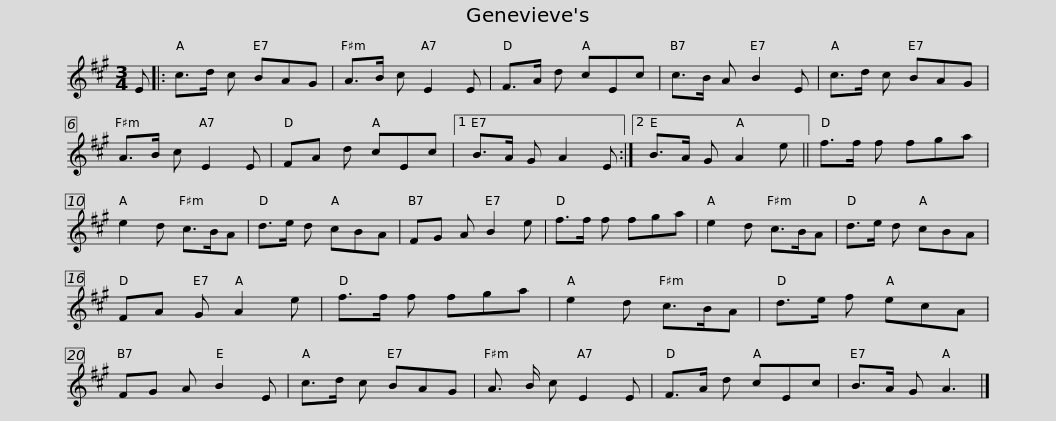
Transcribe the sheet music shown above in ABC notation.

X:1
L:1/8
M:3/4
I:linebreak $
K:A
V:1 treble
V:1
 E |: c>d c BAG | A>B c E2 E | F>A d cEc | c>B A B2 E | %5
 c>d c BAG | A>B c E2 E |$ FA d cEc |1 B>A G A2 E :|2 B>A G A2 e || %10
 f>f f fga | e2 d c>BA | d>e d cBA | FG A B2 e |$ f>f f fga | %15
 e2 d c>BA | d>e d cBA | FA G A2 e | f>f f fga | e2 d c>BA | %20
 d>e f ecA |$ FG A B2 E | c>d c BAG | A3/2 B/ c E2 E | F>A d cEc | %25
 B>A G A3 |] %26
